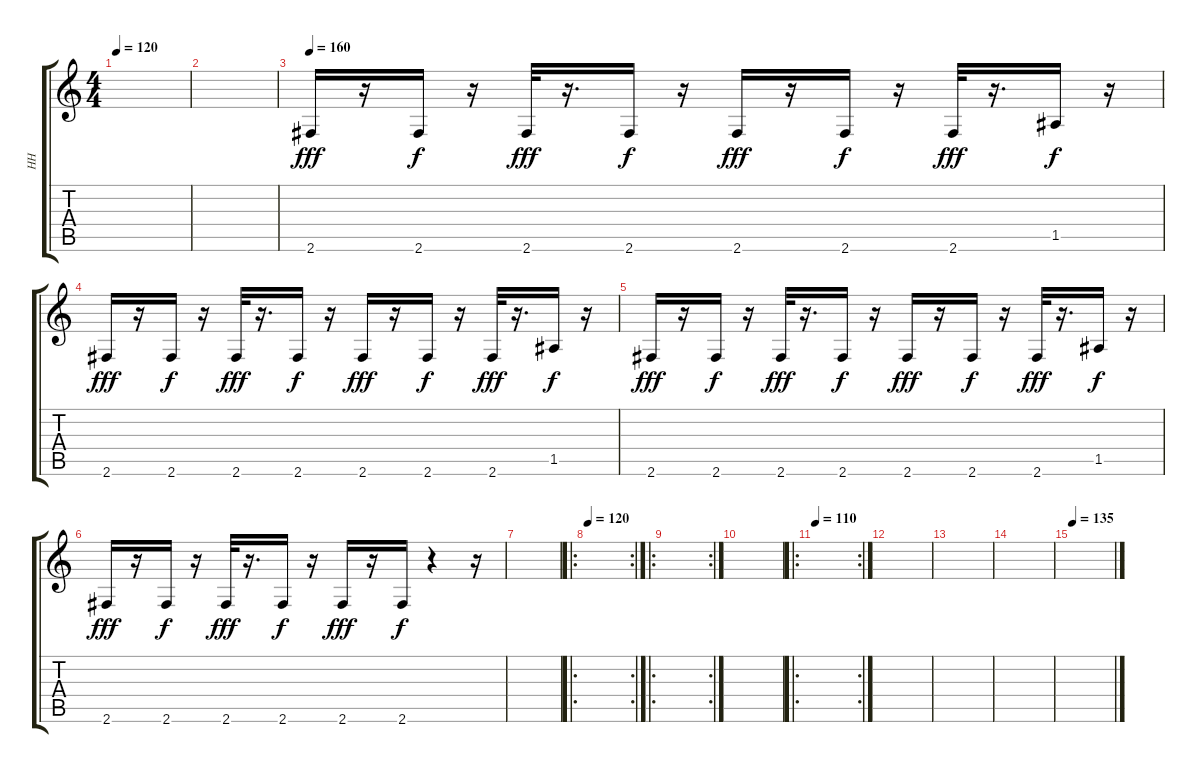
\track ("HH" "HH") {instrument acousticguitarsteel}
\staff {score tabs}
\tuning (E4 B3 G3 D3 A2 E2) {hide}
\ts (4 4)
\tempo 120
\clef g2
\ks c
|
|
\tempo 160
2.6.16{dy fff} r.16 2.6.16{dy f} r.16 2.6.32{dy fff} r.16{d} 2.6.16{dy f} r.16 2.6.16{dy fff} r.16 2.6.16{dy f} r.16 2.6.32{dy fff} r.16{d} 1.5.16{dy f} r.16 |
2.6.16{dy fff} r.16 2.6.16{dy f} r.16 2.6.32{dy fff} r.16{d} 2.6.16{dy f} r.16 2.6.16{dy fff} r.16 2.6.16{dy f} r.16 2.6.32{dy fff} r.16{d} 1.5.16{dy f} r.16 |
2.6.16{dy fff} r.16 2.6.16{dy f} r.16 2.6.32{dy fff} r.16{d} 2.6.16{dy f} r.16 2.6.16{dy fff} r.16 2.6.16{dy f} r.16 2.6.32{dy fff} r.16{d} 1.5.16{dy f} r.16 |
2.6.16{dy fff} r.16 2.6.16{dy f} r.16 2.6.32{dy fff} r.16{d} 2.6.16{dy f} r.16 2.6.16{dy fff} r.16 2.6.16{dy f} r.4 r.16 |
|
\ro
\rc 2
\tempo 120
|
\ro
\rc 2
|
|
\ro
\rc 2
\tempo 110
|
|
|
|
\tempo 135
